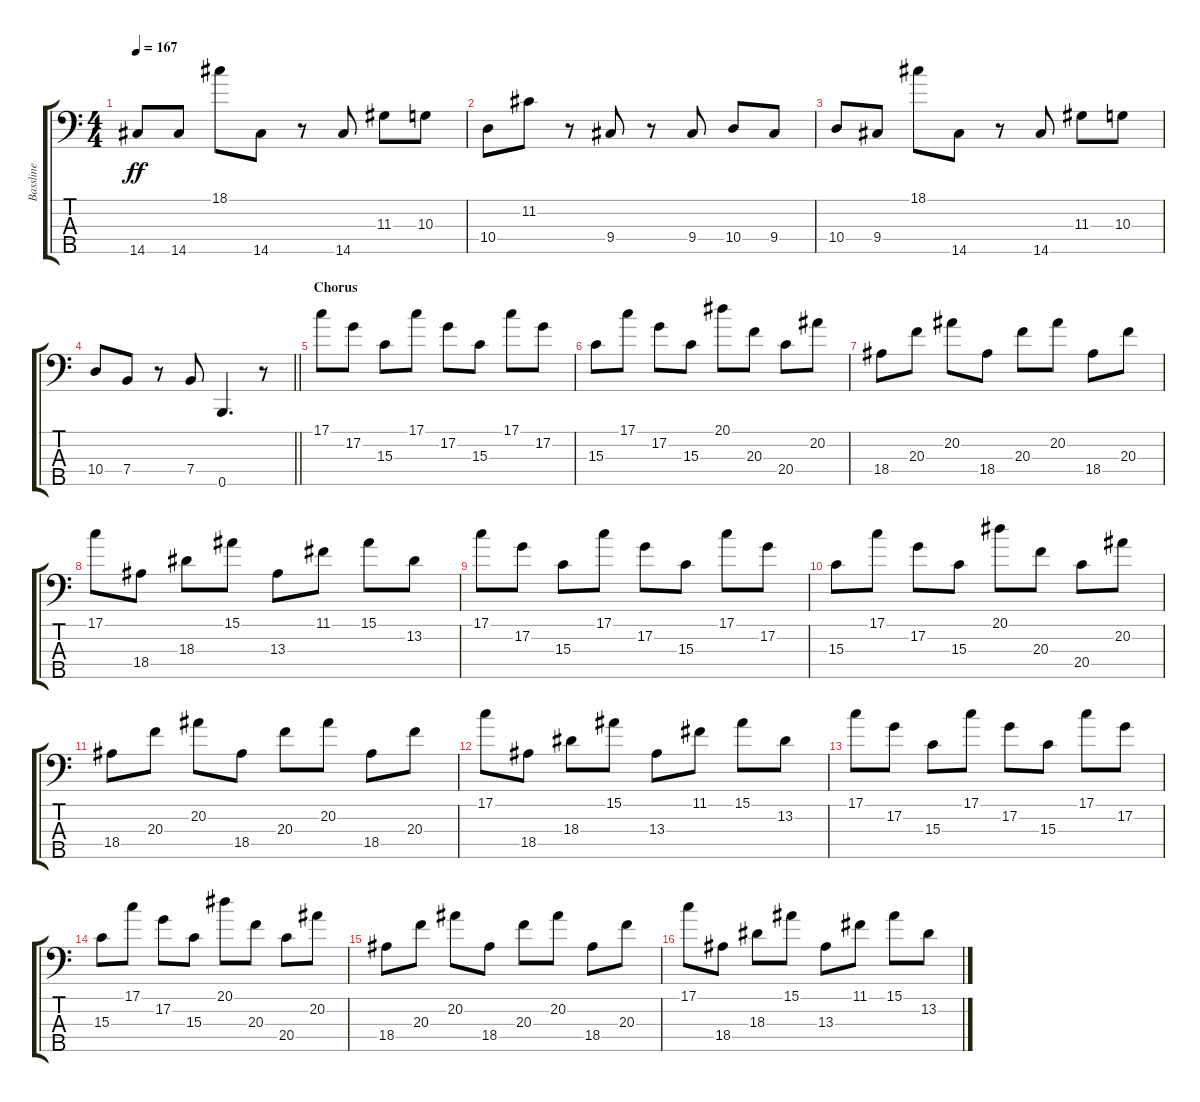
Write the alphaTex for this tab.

\track ("Bassline" "Bassline") {instrument electricbassfinger}
\staff {score tabs}
\tuning (G2 D2 A1 E1 B0) {hide}
\ts (4 4)
\tempo 167
\clef f4
\ks c
14.5.8{dy ff} 14.5.8 18.1.8 14.5.8 r.8 14.5.8 11.3.8 10.3.8 |
10.4.8 11.2.8 r.8 9.4.8 r.8 9.4.8 10.4.8 9.4.8 |
10.4.8 9.4.8 18.1.8 14.5.8 r.8 14.5.8 11.3.8 10.3.8 |
\barLineRight lightlight
10.4.8 7.4.8 r.8 7.4.8 0.5.4{d} r.8 |
\section ("" "Chorus")
17.1.8 17.2.8 15.3.8 17.1.8 17.2.8 15.3.8 17.1.8 17.2.8 |
15.3.8 17.1.8 17.2.8 15.3.8 20.1.8 20.3.8 20.4.8 20.2.8 |
18.4.8 20.3.8 20.2.8 18.4.8 20.3.8 20.2.8 18.4.8 20.3.8 |
17.1.8 18.4.8 18.3.8 15.1.8 13.3.8 11.1.8 15.1.8 13.2.8 |
17.1.8 17.2.8 15.3.8 17.1.8 17.2.8 15.3.8 17.1.8 17.2.8 |
15.3.8 17.1.8 17.2.8 15.3.8 20.1.8 20.3.8 20.4.8 20.2.8 |
18.4.8 20.3.8 20.2.8 18.4.8 20.3.8 20.2.8 18.4.8 20.3.8 |
17.1.8 18.4.8 18.3.8 15.1.8 13.3.8 11.1.8 15.1.8 13.2.8 |
17.1.8 17.2.8 15.3.8 17.1.8 17.2.8 15.3.8 17.1.8 17.2.8 |
15.3.8 17.1.8 17.2.8 15.3.8 20.1.8 20.3.8 20.4.8 20.2.8 |
18.4.8 20.3.8 20.2.8 18.4.8 20.3.8 20.2.8 18.4.8 20.3.8 |
17.1.8 18.4.8 18.3.8 15.1.8 13.3.8 11.1.8 15.1.8 13.2.8
